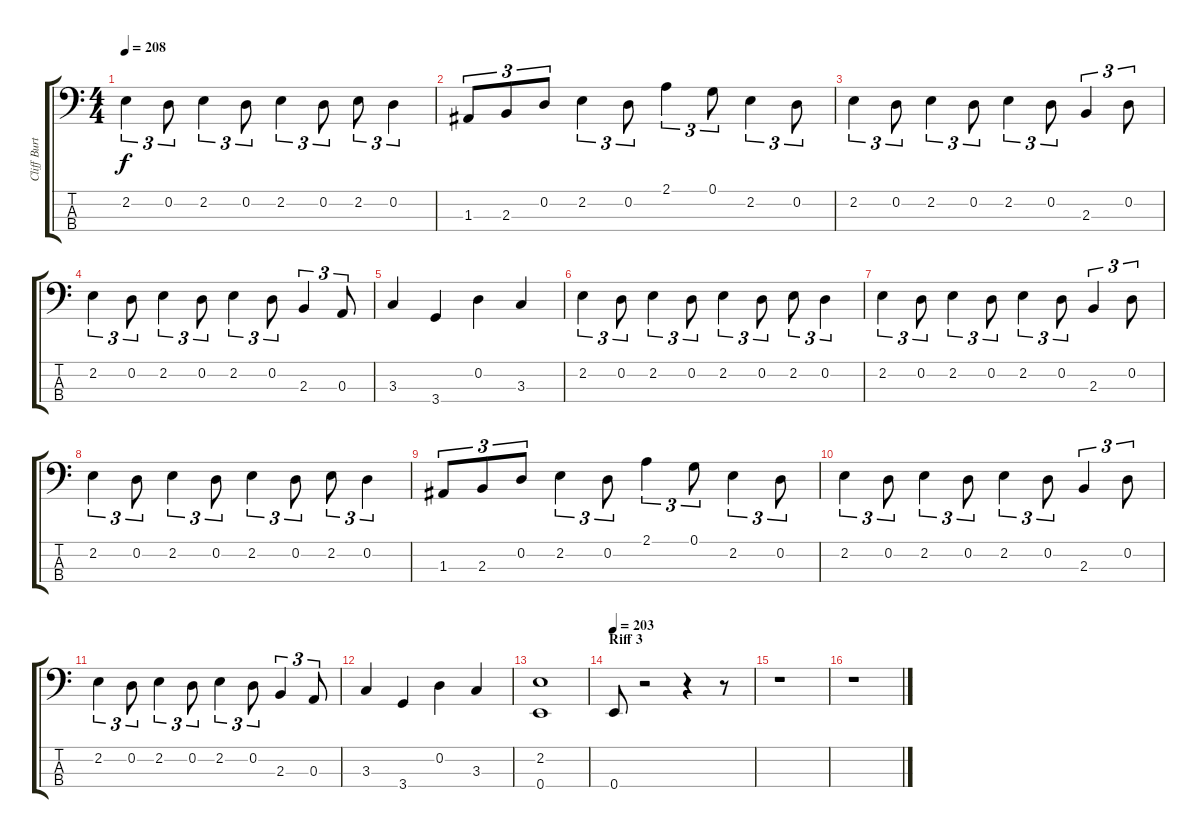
\track ("Cliff Burton (Bass)" "Cliff Burt") {instrument electricbassfinger}
\staff {score tabs}
\tuning (G2 D2 A1 E1) {hide}
\ts (4 4)
\tempo 208
\clef f4
\ks c
2.2.4{tu (3 2) dy f} 0.2.8{tu (3 2)} 2.2.4{tu (3 2)} 0.2.8{tu (3 2)} 2.2.4{tu (3 2)} 0.2.8{tu (3 2)} 2.2.8{tu (3 2)} 0.2.4{tu (3 2)} |
1.3.8{tu (3 2)} 2.3.8{tu (3 2)} 0.2.8{tu (3 2)} 2.2.4{tu (3 2)} 0.2.8{tu (3 2)} 2.1.4{tu (3 2)} 0.1.8{tu (3 2)} 2.2.4{tu (3 2)} 0.2.8{tu (3 2)} |
2.2.4{tu (3 2)} 0.2.8{tu (3 2)} 2.2.4{tu (3 2)} 0.2.8{tu (3 2)} 2.2.4{tu (3 2)} 0.2.8{tu (3 2)} 2.3.4{tu (3 2)} 0.2.8{tu (3 2)} |
2.2.4{tu (3 2)} 0.2.8{tu (3 2)} 2.2.4{tu (3 2)} 0.2.8{tu (3 2)} 2.2.4{tu (3 2)} 0.2.8{tu (3 2)} 2.3.4{tu (3 2)} 0.3.8{tu (3 2)} |
3.3.4 3.4.4 0.2.4 3.3.4 |
2.2.4{tu (3 2)} 0.2.8{tu (3 2)} 2.2.4{tu (3 2)} 0.2.8{tu (3 2)} 2.2.4{tu (3 2)} 0.2.8{tu (3 2)} 2.2.8{tu (3 2)} 0.2.4{tu (3 2)} |
2.2.4{tu (3 2)} 0.2.8{tu (3 2)} 2.2.4{tu (3 2)} 0.2.8{tu (3 2)} 2.2.4{tu (3 2)} 0.2.8{tu (3 2)} 2.3.4{tu (3 2)} 0.2.8{tu (3 2)} |
2.2.4{tu (3 2)} 0.2.8{tu (3 2)} 2.2.4{tu (3 2)} 0.2.8{tu (3 2)} 2.2.4{tu (3 2)} 0.2.8{tu (3 2)} 2.2.8{tu (3 2)} 0.2.4{tu (3 2)} |
1.3.8{tu (3 2)} 2.3.8{tu (3 2)} 0.2.8{tu (3 2)} 2.2.4{tu (3 2)} 0.2.8{tu (3 2)} 2.1.4{tu (3 2)} 0.1.8{tu (3 2)} 2.2.4{tu (3 2)} 0.2.8{tu (3 2)} |
2.2.4{tu (3 2)} 0.2.8{tu (3 2)} 2.2.4{tu (3 2)} 0.2.8{tu (3 2)} 2.2.4{tu (3 2)} 0.2.8{tu (3 2)} 2.3.4{tu (3 2)} 0.2.8{tu (3 2)} |
2.2.4{tu (3 2)} 0.2.8{tu (3 2)} 2.2.4{tu (3 2)} 0.2.8{tu (3 2)} 2.2.4{tu (3 2)} 0.2.8{tu (3 2)} 2.3.4{tu (3 2)} 0.3.8{tu (3 2)} |
3.3.4 3.4.4 0.2.4 3.3.4 |
(2.2 0.4).1 |
\section ("" "Riff 3")
\tempo 203
0.4.8 r.2 r.4 r.8 |
r.1 |
r.1
